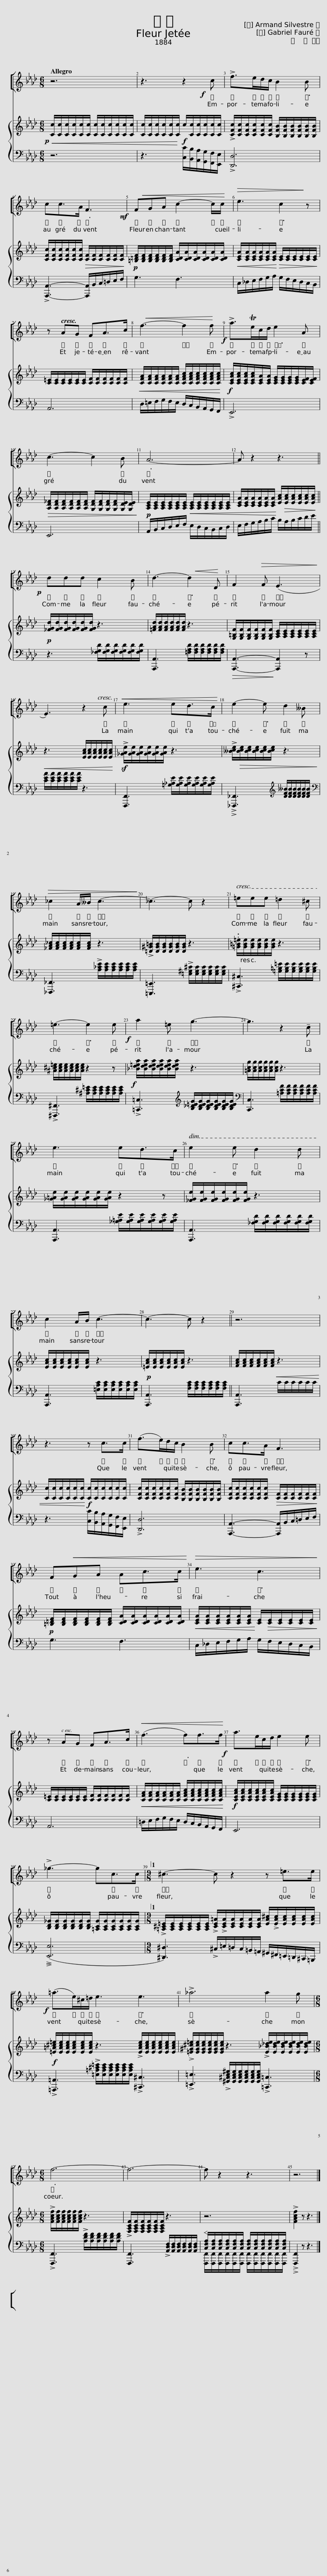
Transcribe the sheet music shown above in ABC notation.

X:1
%%score 1 { 2 | ( 3 4 ) }
L:1/8
M:6/8
I:linebreak $
K:Ab
V:1 treble
V:2 treble
V:3 bass
V:4 bass
V:1
 z6 | z3 z2!f! c | !>!f>ed/c/ B2 B |$ cc>A!mf! F3 | F!<(!GA c2- c/c/!<)! | %5
!>(! e3 c2!>)! z |$ z AG FA>c |!<(! f3- f2!<)!!f! f | !>!a>Tec/d/ e2 A |$ c3- c2 B | %10
 A6- | A z2 z3 ||$!p! ddd c2 B | d3- d2!<(! D!<)! | F2!>(! F (E3!>)! |$ %15
 E3) z2 c |!<(! e3 ed>c!<)! | e2- e d2 __B |$!>(! _c2 A/__B/ c3-!>)! | _c3- c z2 | %20
 =eee =d2 ^c |$[K:Ab] =e3- e2 e |!f! a2 =e g3- | g3 z2 !tenuto!c |$[K:Ab] e3 ed>c | %25
 e2 e d2 d |$ c2 A/B/ c3- | c3- c z2 || z6 |$ z3 z c>c | %30
 (f>e)d/c/ B2 B | cc>A F3 |$ F!<(!GA Ac>c!<)! |!>(! e3 c3!>)! |$ z AG FA>c | %35
!<(! (f3 f)f>f!<)! |!f! a>ec/d/ e2 e |$ !>!_g3- gc>c ||1[M:9/8] ^c3- c z2 z =e>e |$!f! (=a>e)^c/=d/ e3 e3 | %40
 !>!_a6 a2 g |$[M:6/8] f6- | f6- | f z2 z3 | z6 |] %45
V:2
!<(! [Cc]/[Cc]/[Cc]/[Cc]/[Cc]/[Cc]/ [Cc]/[Cc]/[Cc]/[Cc]/[Cc]/[Cc]/!<)! | [Cc]/[Cc]/[Cc]/[Cc]/[Cc]/[Cc]/!f! c/[Cc]/[Cc]/[Cc]/[Cc]/[Cc]/ | !>![CFc]/[CFc]/[CFc]/[CFc]/[CFc]/[CFc]/ [B,FB]/[B,FB]/[B,FB]/[B,FB]/[B,FB]/[B,FB]/ |$ [CFc]/[CFc]/[CFc]/[CFc]/[CFc]/[CFc]/!>(! [CF]/[CF]/[CF]/[CF]/[CF]/[CF]/!>)! | [=B,=DF]/[B,DF]/[B,DF]/[B,DF]/[B,DF]/[B,DF]/ [CDA]/[CDA]/[CDA]/[CDA]/[CDA]/[CDA]/ | %5
 [CEA]/[CEA]/[CEA]/[CEA]/[CEA]/[CEA]/ [CE]/[CE]/[CE]/[CE]/[CE]/[CE]/ |$ [C=E]/[CE]/[CE]/[CE]/[CE]/[CE]/ [CF]/[CF]/[CF]/[CF]/[CF]/[CF]/ | [CFA]/[CFA]/[CFA]/[CFA]/[CFA]/[CFA]/ [CFAc]/[CFAc]/[CFAc]/[CFAc]/[CFAc]/[CFAc]/ | [CEAc]/[CEAc]/[CEAc]/[CEAc]/[CEA]/[CEA]/ [CEG]/[CEG]/[CEG]/[CEG]/[CEF]/[CEF]/ |$ [A,D_F]/[A,DF]/[A,DF]/[A,DF]/[A,DF]/[A,DF]/ [G,DF]/[G,DF]/[G,DF]/[G,DF]/[G,DE]/[G,DE]/ | %10
 [A,CE]/[A,CE]/[A,CE]/[A,CE]/[A,CE]/[A,CE]/!<(! [A,CE]/[A,CE]/[A,CE]/[A,CE]/[A,CE]/[A,CE]/!<)! | [CEA]/[CEA]/[CEA]/[CEA]/[CEA]/[CEA]/ [EAc]/[EAc]/[EAc]/[EAc]/[EAc]/[EAc]/ ||$ [_FGd]/[FGd]/[FGd]/[FGd]/[FGd]/[FGd]/ z3 | [=FAd]/[FAd]/[FAd]/[FAd]/[FAd]/[FAd]/ z3 | [G,=B,F]/[G,B,F]/[G,B,F]/[G,B,F]/[G,B,F]/[G,B,F]/ [A,CE]/[A,CE]/[A,CE]/[A,CE]/[A,CE]/[A,CE]/ |$ %15
!<(! z3 [EAc]/[EAc]/[EAc]/[EAc]/[EAc]/[EAc]/!<)! | !>![_GAe]/[GAe]/[GAe]/[GAe]/[GAe]/[GAe]/ z3 | !>![__Bce]/!>(![Bce]/[Bce]/[Bce]/[Bce]/[Bce]/ z3!>)! |$ [_FA_c]/[FAc]/[FAc]/[FAc]/[FAc]/[FAc]/ z3 | !>![=D^G=B]/[DGB]/[DGB]/[DGB]/[DGB]/[DGB]/ z3 | %20
 .[=G=B=e]/[GBe]/[GBe]/[GBe]/[GBe]/[GBe]/ z3 |$[K:Ab] [^A^c=e]/[Ace]/[Ace]/[Ace]/[Ace]/[Ace]/ z2 z | [_Bd=ea]/[Bdea]/[Bdea]/[Bdea]/[Bdea]/[Bdea]/ z3 | [=Acg]/[Acg]/[Acg]/[Acg]/[Acg]/[Acg]/ z3 |$[K:Ab] [_G=Ae]/[GAe]/[GAe]/[GAe]/[GAe]/[GAe]/ z2 z | %25
 [_FGe]/[FGe]/[FGe]/[FGe]/[FGe]/[FGe]/ z3 |$ [EAc]/[EAc]/[EAc]/[EAc]/[EAc]/[EAc]/ z3 | [=EAc]/[EAc]/[EAc]/[EAc]/[EAc]/[EAc]/ z3 || [FAc]/[FAc]/[FAc]/[FAc]/[FAc]/[FAc]/ z3 |$ [Cc]/[Cc]/[Cc]/[Cc]/[Cc]/[Cc]/!f! [Cc]/[Cc]/[Cc]/[Cc]/[Cc]/[Cc]/ | %30
 [CFc]/[CFc]/[CFc]/[CFc]/[CFc]/[CFc]/ [B,FB]/[B,FB]/[B,FB]/[B,FB]/[B,FB]/[B,FB]/ | [CFc]/[CFc]/[CFc]/[CFc]/[CFc]/[CFc]/ [CF]/[CF]/[CF]/[CF]/[CF]/[CF]/ |$!p! [=B,=DF]/[B,DF]/[B,DF]/[B,DF]/[B,DF]/[B,DF]/ [CDA]/[CDA]/[CDA]/[CDA]/[CDA]/[CDA]/ | [CEA]/[CEA]/[CEA]/[CEA]/[CEA]/[CEA]/ [CE]/[CE]/[CE]/[CE]/[CE]/[CE]/ |$ [C=E]/[CE]/[CE]/[CE]/[CE]/[CE]/ [CF]/[CF]/[CF]/[CF]/[CF]/[CF]/ | %35
 [CFA]/[CFA]/[CFA]/[CFA]/[CFA]/[CFA]/ [CFAc]/[CFAc]/[CFAc]/[CFAc]/[CFAc]/[CFAc]/ | [CEAc]/[CEAc]/[CEAc]/[CEAc]/[CEAc]/[CEAc]/ [CEG]/[CEG]/[CEG]/[CEG]/[CEG]/[CEG]/ |$ [B,D_G]/[B,DG]/[B,DG]/[B,DG]/[B,DG]/[B,DG]/ [=A,CG]/[A,CG]/[A,CG]/[A,CG]/[A,CG]/[A,CG]/ ||1[M:9/8] !>![=A,^C=E]/[A,CE]/[A,CE]/[A,CE]/[A,CE]/[A,CE]/ !>![CE=A]/!>![CEA]/[CEA]/[CEA]/[CEA]/[CEA]/ [EA^c]/!>![EAc]/[EAc]/[EAc]/[EAc]/[EAc]/ |$!f! [=E=A^c=e]/[EAce]/[EAce]/[EAce]/[EAce]/[EAce]/ z3 !>![EAce]/[EAce]/[EAce]/[EAce]/[EAce]/[EAce]/ | %40
 !>![=E^G^c=e]/[EGce]/[EGce]/[EGce]/[EGce]/[EGce]/ z3 !>![E_B_de]/[EBde]/[EBde]/[EBde]/[EBde]/[EBde]/ |$[M:6/8] !>![FAcf]/[FAcf]/[FAcf]/[FAcf]/[FAcf]/[FAcf]/ z3 | !>![F,A,CF]/[F,A,CF]/[F,A,CF]/[F,A,CF]/[F,A,CF]/[F,A,CF]/ z3 |!<(! z6!<)! | !>![FAcf]2 z z3 |] %45
V:3
!p! z6 | z3 [C,C]/[B,,B,]/[A,,A,]/[G,,G,]/[F,,F,]/[E,,E,]/ | !>![D,,D,]6 |$ !>![A,,,A,,]3- [A,,,A,,]/B,,/C,/=D,/E,/F,/ |!p! G,3 F,3 | %5
!<(! C,/_D,/E,/F,/G,/A,/!<)!!>(! G,/F,/E,/D,/C,/B,,/!>)! |$ A,,6 |!<(! D,/=E,/F,/G,/F,/E,/ D,/C,/B,,/A,,/G,,/F,,/!<)! |!f! !>!E,,6 |$!>(! E,,6!>)! | %10
!p! A,,/B,,/C,/D,/E,/F,/ E,/D,/C,/B,,/C,/D,/ | E,/F,/G,/A,/B,/C/ B,/!>(!A,/B,/C/D/E/!>)! ||$!p! z3 [_F,G,D]/[F,G,D]/[F,G,D]/[F,G,D]/[F,G,D]/[F,G,D]/ | [A,,,A,,]3 [=F,A,D]/[F,A,D]/[F,A,D]/[F,A,D]/[F,A,D]/[F,A,D]/ |!>(! [A,,,A,,]3-!>)! [A,,,A,,]2 z |$ %15
 [CEA]/[CEA]/[CEA]/[CEA]/[CEA]/[CEA]/ z3 | [F,,,F,,]3 [=G,_A,E]/[G,A,E]/[G,A,E]/[G,A,E]/[G,A,E]/[G,A,E]/ | !>![_F,,,_F,,]3[K:treble] [DF__B]/[DFB]/[DFB]/[DFB]/[DFB]/[DFB]/ |$[K:bass] [_F,,,_F,,]3 !>![A,_CE]/[A,CE]/[A,CE]/[A,CE]/[A,CE]/[A,CE]/ | [=E,,,=E,,]3 !>![=E,^G,^C]/[E,G,C]/[E,G,C]/[E,G,C]/[E,G,C]/[E,G,C]/ | %20
 !>![^C,,^C,]3 [=G,=B,=E]/[G,B,E]/[G,B,E]/[G,B,E]/[G,B,E]/[G,B,E]/ |$[K:Ab] !>![^F,,,^F,,]3 [^A,^C=E]/[A,CE]/[A,CE]/[A,CE]/[A,CE]/[A,CE]/ |!f! !>![=C,,=C,]3[K:treble] [B,_D=EG]/[B,DEG]/[B,DEG]/[B,DEG]/[B,DEG]/[B,DEG]/ |[K:bass] [C,,C,]3 [=A,CF]/[A,CF]/[A,CF]/[A,CF]/[A,CF]/[A,CF]/ |$[K:Ab] [A,,,A,,]3 [_G,=A,E]/[G,A,E]/[G,A,E]/[G,A,E]/[G,A,E]/[G,A,E]/ | %25
 [A,,,A,,]3 [_F,G,D]/[F,G,D]/[F,G,D]/[F,G,D]/[F,G,D]/[F,G,D]/ |$ [A,,,A,,]3 [=E,A,C]/[E,A,C]/[E,A,C]/[E,A,C]/[E,A,C]/[E,A,C]/ |!p! [A,,,A,,]3 [F,A,C]/[F,A,C]/[F,A,C]/[F,A,C]/[F,A,C]/[F,A,C]/ || [A,,,A,,]3!<(! C/C/C/C/C/C/ |$ z3!<)! [C,C]/[B,,B,]/[A,,A,]/[G,,G,]/[F,,F,]/[E,,E,]/ | %30
 !>![D,,D,]6 | [A,,,A,,]3-!>(! [A,,,A,,]/B,,/C,/=D,/E,/F,/!>)! |$ G,3 F,3 |!<(! C,/_D,/E,/F,/G,/A,/!<)! G,/!>(!F,/E,/D,/C,/B,,/!>)! |$ A,,6 | %35
!<(! =D,/E,/F,/G,/F,/E,/ D,/C,/B,,/A,,/G,,/F,,/!<)! |!f! E,,6 |$ (!>![E,,E,]6 ||1[M:9/8] [^D,,^D,]3) !>!^C,/=E,/=D,/C,/=B,,/=A,,/ ^G,,/^F,,/=E,,/=D,,/^C,,/=B,,,/ |$ !>![=A,,,=A,,]3 !>![=E,=A,^C=E]/[E,A,CE]/[E,A,CE]/[E,A,CE]/[E,A,CE]/[E,A,CE]/ !>![^C,,^C,]3 | %40
 !>![=E,,=E,]3 !>![^G,,^C,E,^G,]/[G,,C,E,G,]/[G,,C,E,G,]/[G,,C,E,G,]/[G,,C,E,G,]/[G,,C,E,G,]/ !>![=C,,=C,]3 |$[M:6/8] !>![F,,,F,,]3 !>![A,DF]/[A,DF]/[A,DF]/[A,DF]/[A,DF]/[A,DF]/ | [F,,,F,,]3 !>![A,,D,F,]/[A,,D,F,]/[A,,D,F,]/[A,,D,F,]/[A,,D,F,]/[A,,D,F,]/ | [C,F,A,]/[C,F,A,]/[C,F,A,]/[C,F,A,]/[C,F,A,]/[C,F,A,]/ [C,F,A,]/[C,F,A,]/[C,F,A,]/[C,F,A,]/[C,F,A,]/[C,F,A,]/ | !>![F,,,F,,]2 z z3 |] %45
V:4
 x6 | x6 | x6 |$ x6 | x6 | %5
 x6 |$ x6 | x6 | x6 |$ x6 | %10
 x6 | x6 ||$ x6 | x6 | x6 |$ %15
 x6 | x6 | x3[K:treble] x3 |$[K:bass] x6 | x6 | %20
 x6 |$[K:Ab] x6 | x3[K:treble] x3 |[K:bass] x6 |$[K:Ab] x6 | %25
 x6 |$ x6 | x6 || x6 |$ x6 | %30
 x6 | x6 |$ x6 | x6 |$ x6 | %35
 x6 | x6 |$ x6 ||1[M:9/8] x9 |$ x9 | %40
 x9 |$[M:6/8] x6 | x6 | [F,,,F,,]/[F,,,F,,]/[F,,,F,,]/[F,,,F,,]/[F,,,F,,]/[F,,,F,,]/ [F,,,F,,]/[F,,,F,,]/[F,,,F,,]/[F,,,F,,]/[F,,,F,,]/[F,,,F,,]/ | x6 |] %45
